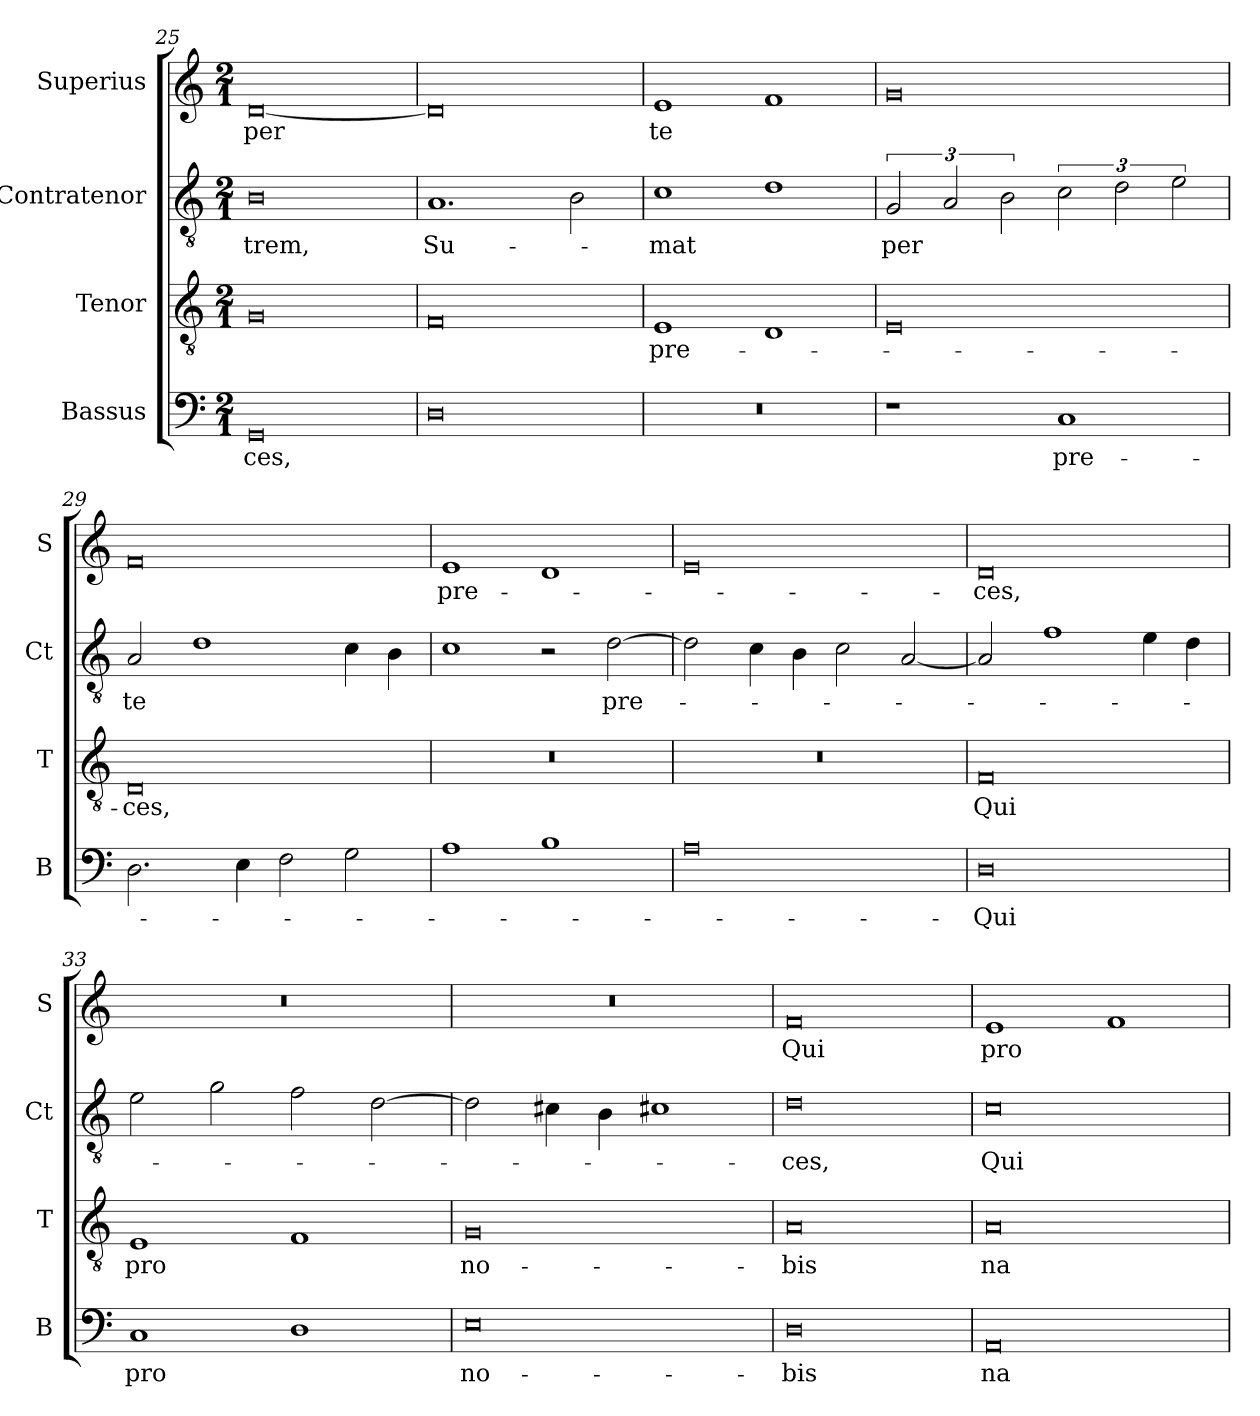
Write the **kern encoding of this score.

**kern	**text	**kern	**text	**kern	**text	**kern	**text
*part4	*part4	*part3	*part3	*part2	*part2	*part1	*part1
*staff4	*staff4	*staff3	*staff3	*staff2	*staff2	*staff1	*staff1
*I"Bassus	*	*I"Tenor	*	*I"Contratenor	*	*I"Superius	*
*I'B	*	*I'T	*	*I'Ct	*	*I'S	*
*clefF4	*	*clefGv2	*	*clefGv2	*	*clefG2	*
*k[]	*	*k[]	*	*k[]	*	*k[]	*
*M2/1	*	*M2/1	*	*M2/1	*	*M2/1	*
=25	=25	=25	=25	=25	=25	=25	=25
0GG	-ces,	0G	.	0B	-trem,	[0d	per
=26	=26	=26	=26	=26	=26	=26	=26
0D	.	0F	.	1.A	Su-	0d]	.
.	.	.	.	2B\	.	.	.
=27	=27	=27	=27	=27	=27	=27	=27
0r	.	1E	pre-	1c	-mat	1e	te
.	.	1D	.	1d	.	1f	.
=28	=28	=28	=28	=28	=28	=28	=28
1r	.	0E	.	3G/	per	0g	.
.	.	.	.	3A/	.	.	.
.	.	.	.	3B\	.	.	.
1C	pre-	.	.	3c\	.	.	.
.	.	.	.	3d\	.	.	.
.	.	.	.	3e\	.	.	.
=29	=29	=29	=29	=29	=29	=29	=29
2.D\	.	0D	-ces,	2A/	te	0f	.
.	.	.	.	1d	.	.	.
4E\	.	.	.	.	.	.	.
2F\	.	.	.	.	.	.	.
2G\	.	.	.	4c\	.	.	.
.	.	.	.	4B\	.	.	.
=30	=30	=30	=30	=30	=30	=30	=30
1A	.	0r	.	1c	.	1e	pre-
1B	.	.	.	2r	.	1d	.
.	.	.	.	[2d\	pre-	.	.
=31	=31	=31	=31	=31	=31	=31	=31
0A	.	0r	.	2d\]	.	0e	.
.	.	.	.	4c\	.	.	.
.	.	.	.	4B\	.	.	.
.	.	.	.	2c\	.	.	.
.	.	.	.	[2A/	.	.	.
=32	=32	=32	=32	=32	=32	=32	=32
0D	-Qui	0F	Qui	2A/]	.	0d	-ces,
.	.	.	.	1f	.	.	.
.	.	.	.	4e\	.	.	.
.	.	.	.	4d\	.	.	.
=33	=33	=33	=33	=33	=33	=33	=33
1C	pro	1E	pro	2e\	.	0r	.
.	.	.	.	2g\	.	.	.
1D	.	1F	.	2f\	.	.	.
.	.	.	.	[2d\	.	.	.
=34	=34	=34	=34	=34	=34	=34	=34
0E	no-	0G	no-	2d\]	.	0r	.
.	.	.	.	4c#X\	.	.	.
.	.	.	.	4B\	.	.	.
.	.	.	.	1c#X	.	.	.
=35	=35	=35	=35	=35	=35	=35	=35
0D	-bis	0A	-bis	0d	-ces,	0f	Qui
=36	=36	=36	=36	=36	=36	=36	=36
0AA	na-	0A	na-	0c	Qui	1e	pro
.	.	.	.	.	.	1f	.
=	=	=	=	=	=	=	=
*-	*-	*-	*-	*-	*-	*-	*-
